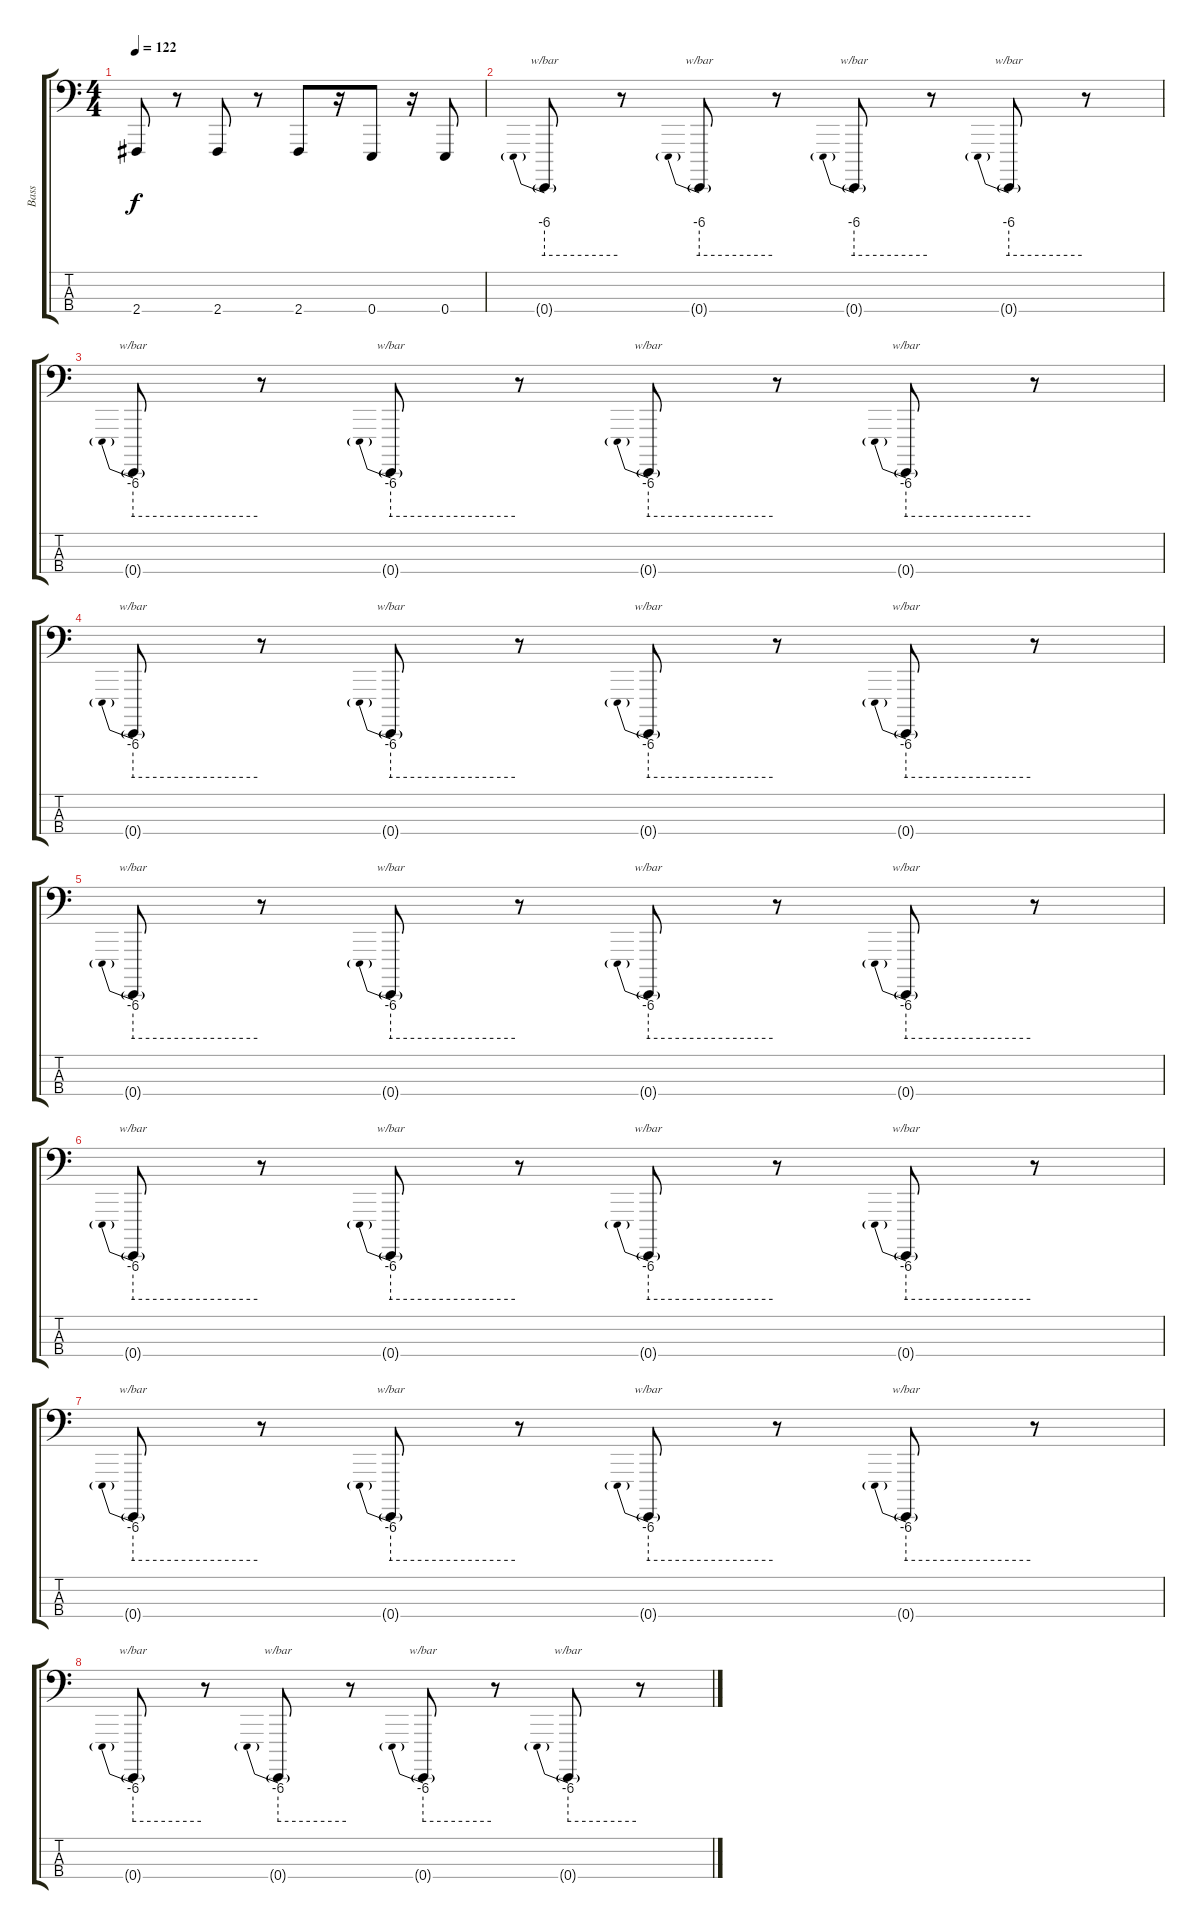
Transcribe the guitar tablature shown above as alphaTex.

\track ("Bass" "Bass") {instrument lead1square}
\staff {score tabs}
\tuning (G2 D2 A1 E1) {hide}
\ts (4 4)
\tempo 122
\clef f4
\ks c
2.4.8{dy f} r.8 2.4.8 r.8 2.4.8 r.16 0.4.8 r.16 0.4.8 |
0.4{g}.8{tbe (predive default 0 -24 60 -24)} r.8 0.4{g}.8{tbe (predive default 0 -24 60 -24)} r.8 0.4{g}.8{tbe (predive default 0 -24 60 -24)} r.8 0.4{g}.8{tbe (predive default 0 -24 60 -24)} r.8 |
0.4{g}.8{tbe (predive default 0 -24 60 -24)} r.8 0.4{g}.8{tbe (predive default 0 -24 60 -24)} r.8 0.4{g}.8{tbe (predive default 0 -24 60 -24)} r.8 0.4{g}.8{tbe (predive default 0 -24 60 -24)} r.8 |
0.4{g}.8{tbe (predive default 0 -24 60 -24)} r.8 0.4{g}.8{tbe (predive default 0 -24 60 -24)} r.8 0.4{g}.8{tbe (predive default 0 -24 60 -24)} r.8 0.4{g}.8{tbe (predive default 0 -24 60 -24)} r.8 |
0.4{g}.8{tbe (predive default 0 -24 60 -24)} r.8 0.4{g}.8{tbe (predive default 0 -24 60 -24)} r.8 0.4{g}.8{tbe (predive default 0 -24 60 -24)} r.8 0.4{g}.8{tbe (predive default 0 -24 60 -24)} r.8 |
0.4{g}.8{tbe (predive default 0 -24 60 -24)} r.8 0.4{g}.8{tbe (predive default 0 -24 60 -24)} r.8 0.4{g}.8{tbe (predive default 0 -24 60 -24)} r.8 0.4{g}.8{tbe (predive default 0 -24 60 -24)} r.8 |
0.4{g}.8{tbe (predive default 0 -24 60 -24)} r.8 0.4{g}.8{tbe (predive default 0 -24 60 -24)} r.8 0.4{g}.8{tbe (predive default 0 -24 60 -24)} r.8 0.4{g}.8{tbe (predive default 0 -24 60 -24)} r.8 |
0.4{g}.8{tbe (predive default 0 -24 60 -24)} r.8 0.4{g}.8{tbe (predive default 0 -24 60 -24)} r.8 0.4{g}.8{tbe (predive default 0 -24 60 -24)} r.8 0.4{g}.8{tbe (predive default 0 -24 60 -24)} r.8
